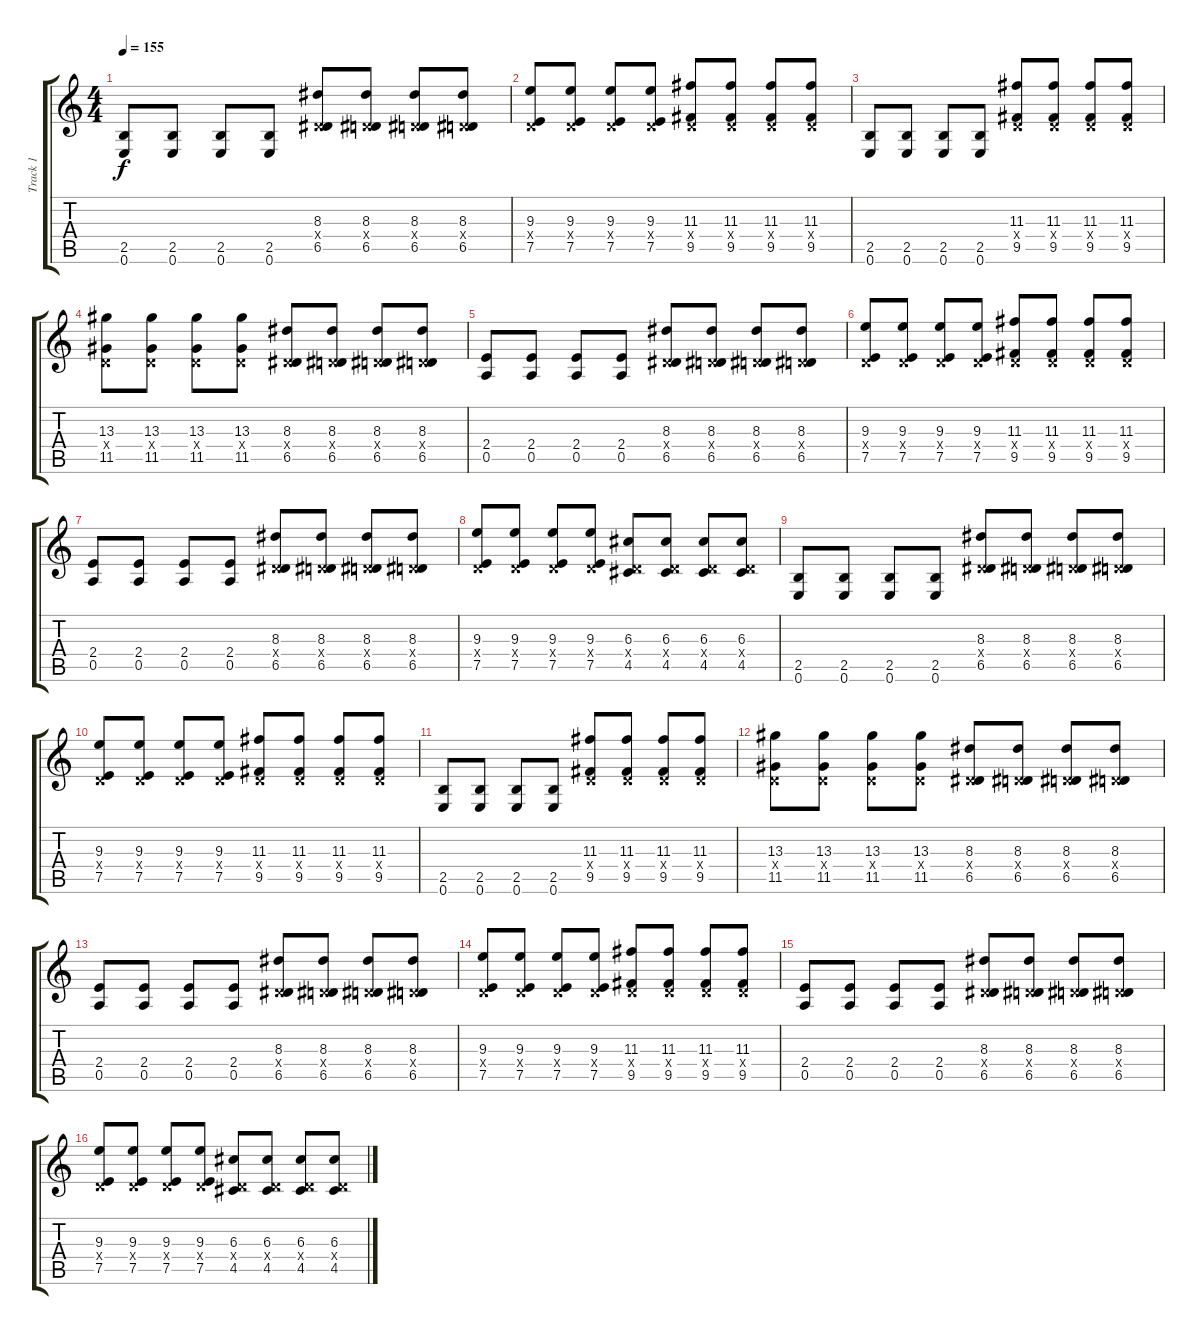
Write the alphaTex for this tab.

\track ("Track 1" "Track 1") {instrument distortionguitar}
\staff {score tabs}
\tuning (E4 B3 G3 D3 A2 E2) {hide}
\ts (4 4)
\tempo 155
\clef g2
\ks c
(2.5 0.6).8{dy f} (2.5 0.6).8 (2.5 0.6).8 (2.5 0.6).8 (8.3 0.4{x} 6.5).8 (8.3 0.4{x} 6.5).8 (8.3 0.4{x} 6.5).8 (8.3 0.4{x} 6.5).8 |
(9.3 0.4{x} 7.5).8 (9.3 0.4{x} 7.5).8 (9.3 0.4{x} 7.5).8 (9.3 0.4{x} 7.5).8 (11.3 0.4{x} 9.5).8 (11.3 0.4{x} 9.5).8 (11.3 0.4{x} 9.5).8 (11.3 0.4{x} 9.5).8 |
(2.5 0.6).8 (2.5 0.6).8 (2.5 0.6).8 (2.5 0.6).8 (11.3 0.4{x} 9.5).8 (11.3 0.4{x} 9.5).8 (11.3 0.4{x} 9.5).8 (11.3 0.4{x} 9.5).8 |
(13.3 0.4{x} 11.5).8 (13.3 0.4{x} 11.5).8 (13.3 0.4{x} 11.5).8 (13.3 0.4{x} 11.5).8 (8.3 0.4{x} 6.5).8 (8.3 0.4{x} 6.5).8 (8.3 0.4{x} 6.5).8 (8.3 0.4{x} 6.5).8 |
(2.4 0.5).8 (2.4 0.5).8 (2.4 0.5).8 (2.4 0.5).8 (8.3 0.4{x} 6.5).8 (8.3 0.4{x} 6.5).8 (8.3 0.4{x} 6.5).8 (8.3 0.4{x} 6.5).8 |
(9.3 0.4{x} 7.5).8 (9.3 0.4{x} 7.5).8 (9.3 0.4{x} 7.5).8 (9.3 0.4{x} 7.5).8 (11.3 0.4{x} 9.5).8 (11.3 0.4{x} 9.5).8 (11.3 0.4{x} 9.5).8 (11.3 0.4{x} 9.5).8 |
(2.4 0.5).8 (2.4 0.5).8 (2.4 0.5).8 (2.4 0.5).8 (8.3 0.4{x} 6.5).8 (8.3 0.4{x} 6.5).8 (8.3 0.4{x} 6.5).8 (8.3 0.4{x} 6.5).8 |
(9.3 0.4{x} 7.5).8 (9.3 0.4{x} 7.5).8 (9.3 0.4{x} 7.5).8 (9.3 0.4{x} 7.5).8 (6.3 0.4{x} 4.5).8 (6.3 0.4{x} 4.5).8 (6.3 0.4{x} 4.5).8 (6.3 0.4{x} 4.5).8 |
(2.5 0.6).8 (2.5 0.6).8 (2.5 0.6).8 (2.5 0.6).8 (8.3 0.4{x} 6.5).8 (8.3 0.4{x} 6.5).8 (8.3 0.4{x} 6.5).8 (8.3 0.4{x} 6.5).8 |
(9.3 0.4{x} 7.5).8 (9.3 0.4{x} 7.5).8 (9.3 0.4{x} 7.5).8 (9.3 0.4{x} 7.5).8 (11.3 0.4{x} 9.5).8 (11.3 0.4{x} 9.5).8 (11.3 0.4{x} 9.5).8 (11.3 0.4{x} 9.5).8 |
(2.5 0.6).8 (2.5 0.6).8 (2.5 0.6).8 (2.5 0.6).8 (11.3 0.4{x} 9.5).8 (11.3 0.4{x} 9.5).8 (11.3 0.4{x} 9.5).8 (11.3 0.4{x} 9.5).8 |
(13.3 0.4{x} 11.5).8 (13.3 0.4{x} 11.5).8 (13.3 0.4{x} 11.5).8 (13.3 0.4{x} 11.5).8 (8.3 0.4{x} 6.5).8 (8.3 0.4{x} 6.5).8 (8.3 0.4{x} 6.5).8 (8.3 0.4{x} 6.5).8 |
(2.4 0.5).8 (2.4 0.5).8 (2.4 0.5).8 (2.4 0.5).8 (8.3 0.4{x} 6.5).8 (8.3 0.4{x} 6.5).8 (8.3 0.4{x} 6.5).8 (8.3 0.4{x} 6.5).8 |
(9.3 0.4{x} 7.5).8 (9.3 0.4{x} 7.5).8 (9.3 0.4{x} 7.5).8 (9.3 0.4{x} 7.5).8 (11.3 0.4{x} 9.5).8 (11.3 0.4{x} 9.5).8 (11.3 0.4{x} 9.5).8 (11.3 0.4{x} 9.5).8 |
(2.4 0.5).8 (2.4 0.5).8 (2.4 0.5).8 (2.4 0.5).8 (8.3 0.4{x} 6.5).8 (8.3 0.4{x} 6.5).8 (8.3 0.4{x} 6.5).8 (8.3 0.4{x} 6.5).8 |
(9.3 0.4{x} 7.5).8 (9.3 0.4{x} 7.5).8 (9.3 0.4{x} 7.5).8 (9.3 0.4{x} 7.5).8 (6.3 0.4{x} 4.5).8 (6.3 0.4{x} 4.5).8 (6.3 0.4{x} 4.5).8 (6.3 0.4{x} 4.5).8
